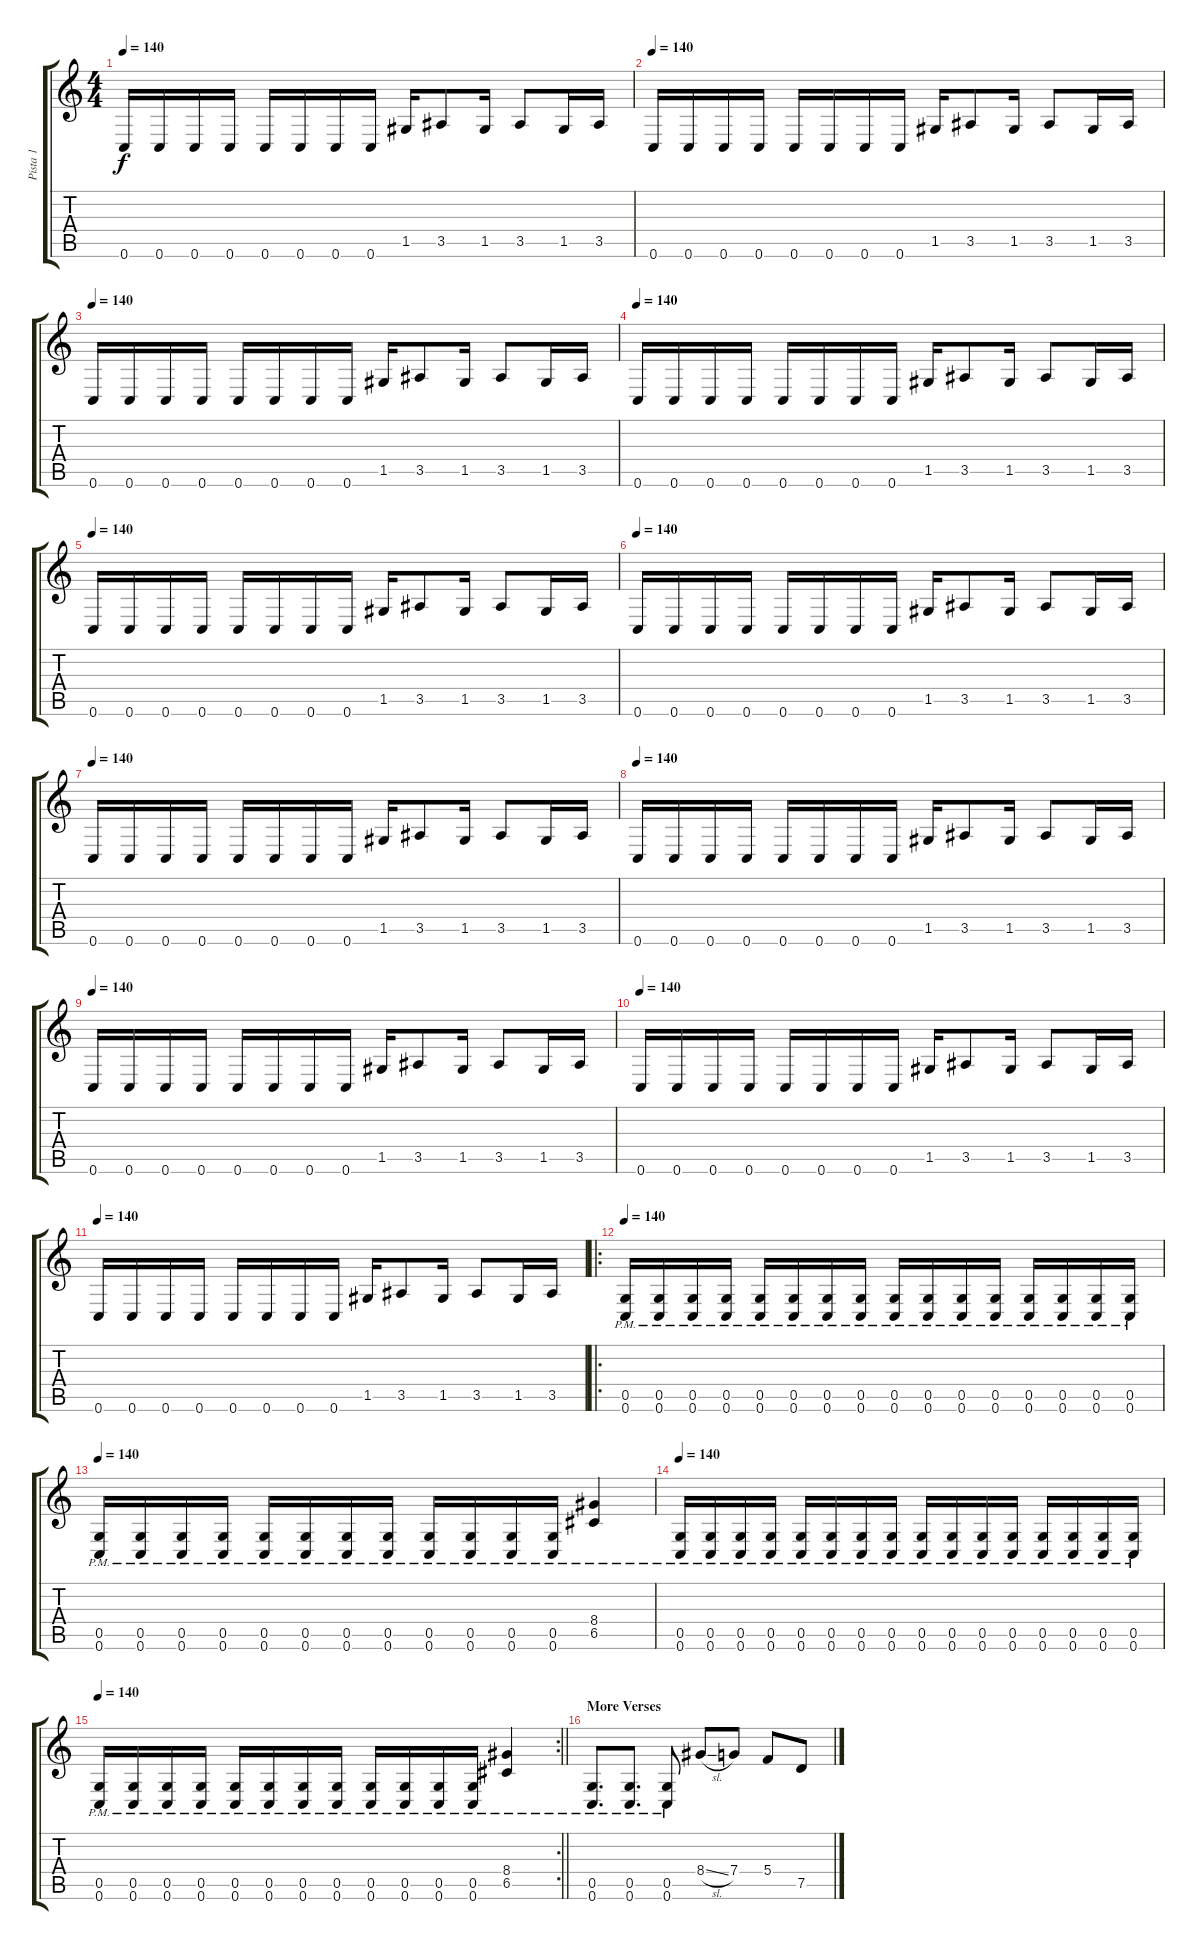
\track ("Pista 1" "Pista 1") {instrument distortionguitar}
\staff {score tabs}
\tuning (D4 A3 F3 C3 G2 C2) {hide}
\ts (4 4)
\tempo 140
\clef g2
\ks c
0.6.16{dy f} 0.6.16 0.6.16 0.6.16 0.6.16 0.6.16 0.6.16 0.6.16 1.5.16 3.5.8 1.5.16 3.5.8 1.5.16 3.5.16 |
\tempo 140
0.6.16 0.6.16 0.6.16 0.6.16 0.6.16 0.6.16 0.6.16 0.6.16 1.5.16 3.5.8 1.5.16 3.5.8 1.5.16 3.5.16 |
\tempo 140
0.6.16 0.6.16 0.6.16 0.6.16 0.6.16 0.6.16 0.6.16 0.6.16 1.5.16 3.5.8 1.5.16 3.5.8 1.5.16 3.5.16 |
\tempo 140
0.6.16 0.6.16 0.6.16 0.6.16 0.6.16 0.6.16 0.6.16 0.6.16 1.5.16 3.5.8 1.5.16 3.5.8 1.5.16 3.5.16 |
\tempo 140
0.6.16 0.6.16 0.6.16 0.6.16 0.6.16 0.6.16 0.6.16 0.6.16 1.5.16 3.5.8 1.5.16 3.5.8 1.5.16 3.5.16 |
\tempo 140
0.6.16 0.6.16 0.6.16 0.6.16 0.6.16 0.6.16 0.6.16 0.6.16 1.5.16 3.5.8 1.5.16 3.5.8 1.5.16 3.5.16 |
\tempo 140
0.6.16 0.6.16 0.6.16 0.6.16 0.6.16 0.6.16 0.6.16 0.6.16 1.5.16 3.5.8 1.5.16 3.5.8 1.5.16 3.5.16 |
\tempo 140
0.6.16 0.6.16 0.6.16 0.6.16 0.6.16 0.6.16 0.6.16 0.6.16 1.5.16 3.5.8 1.5.16 3.5.8 1.5.16 3.5.16 |
\tempo 140
0.6.16 0.6.16 0.6.16 0.6.16 0.6.16 0.6.16 0.6.16 0.6.16 1.5.16 3.5.8 1.5.16 3.5.8 1.5.16 3.5.16 |
\tempo 140
0.6.16 0.6.16 0.6.16 0.6.16 0.6.16 0.6.16 0.6.16 0.6.16 1.5.16 3.5.8 1.5.16 3.5.8 1.5.16 3.5.16 |
\tempo 140
0.6.16 0.6.16 0.6.16 0.6.16 0.6.16 0.6.16 0.6.16 0.6.16 1.5.16 3.5.8 1.5.16 3.5.8 1.5.16 3.5.16 |
\ro
\tempo 140
(0.5{pm} 0.6{pm}).16 (0.5{pm} 0.6{pm}).16 (0.5{pm} 0.6{pm}).16 (0.5{pm} 0.6{pm}).16 (0.5{pm} 0.6{pm}).16 (0.5{pm} 0.6{pm}).16 (0.5{pm} 0.6{pm}).16 (0.5{pm} 0.6{pm}).16 (0.5{pm} 0.6{pm}).16 (0.5{pm} 0.6{pm}).16 (0.5{pm} 0.6{pm}).16 (0.5{pm} 0.6{pm}).16 (0.5{pm} 0.6{pm}).16 (0.5{pm} 0.6{pm}).16 (0.5{pm} 0.6{pm}).16 (0.5{pm} 0.6{pm}).16 |
\tempo 140
(0.5{pm} 0.6{pm}).16 (0.5{pm} 0.6{pm}).16 (0.5{pm} 0.6{pm}).16 (0.5{pm} 0.6{pm}).16 (0.5{pm} 0.6{pm}).16 (0.5{pm} 0.6{pm}).16 (0.5{pm} 0.6{pm}).16 (0.5{pm} 0.6{pm}).16 (0.5{pm} 0.6{pm}).16 (0.5{pm} 0.6{pm}).16 (0.5{pm} 0.6{pm}).16 (0.5{pm} 0.6{pm}).16 (8.4{pm} 6.5{pm}).4 |
\tempo 140
(0.5{pm} 0.6{pm}).16 (0.5{pm} 0.6{pm}).16 (0.5{pm} 0.6{pm}).16 (0.5{pm} 0.6{pm}).16 (0.5{pm} 0.6{pm}).16 (0.5{pm} 0.6{pm}).16 (0.5{pm} 0.6{pm}).16 (0.5{pm} 0.6{pm}).16 (0.5{pm} 0.6{pm}).16 (0.5{pm} 0.6{pm}).16 (0.5{pm} 0.6{pm}).16 (0.5{pm} 0.6{pm}).16 (0.5{pm} 0.6{pm}).16 (0.5{pm} 0.6{pm}).16 (0.5{pm} 0.6{pm}).16 (0.5{pm} 0.6{pm}).16 |
\rc 2
\tempo 140
\barLineRight lightlight
(0.5{pm} 0.6{pm}).16 (0.5{pm} 0.6{pm}).16 (0.5{pm} 0.6{pm}).16 (0.5{pm} 0.6{pm}).16 (0.5{pm} 0.6{pm}).16 (0.5{pm} 0.6{pm}).16 (0.5{pm} 0.6{pm}).16 (0.5{pm} 0.6{pm}).16 (0.5{pm} 0.6{pm}).16 (0.5{pm} 0.6{pm}).16 (0.5{pm} 0.6{pm}).16 (0.5{pm} 0.6{pm}).16 (8.4{pm} 6.5{pm}).4 |
\section ("" "More Verses")
(0.5{pm} 0.6{pm}).8{d} (0.5{pm} 0.6{pm}).8{d} (0.5{pm} 0.6{pm}).8 8.4{sl}.8 7.4.8 5.4.8 7.5.8
